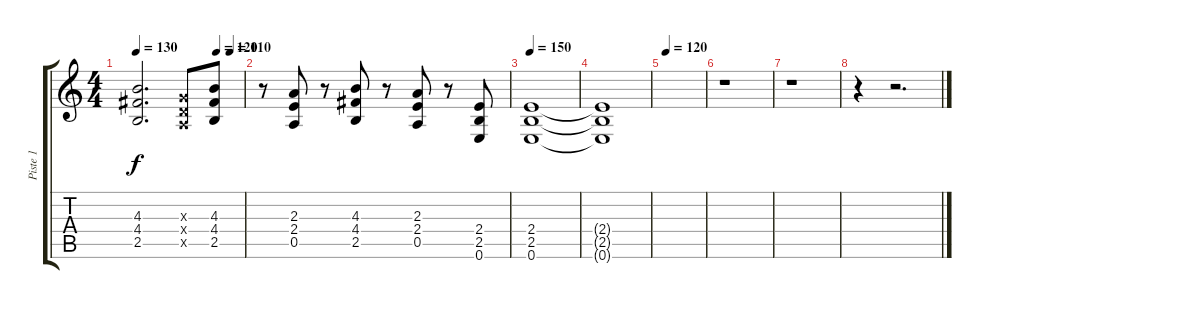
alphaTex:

\track ("Piste 1" "Piste 1") {instrument overdrivenguitar}
\staff {score tabs}
\tuning (E4 B3 G3 D3 A2 E2) {hide}
\ts (4 4)
\tempo 130
\tempo (120 0.75)
\tempo (110 0.875)
\clef g2
\ks c
(4.3 4.4 2.5).2{d dy f} (0.3{x} 0.4{x} 0.5{x}).8 (4.3 4.4 2.5).8 |
r.8 (2.3 2.4 0.5).8 r.8 (4.3 4.4 2.5).8 r.8 (2.3 2.4 0.5).8 r.8 (2.4 2.5 0.6).8 |
\tempo 150
(2.4 2.5 0.6).1{volume 8} |
(2.4{t} 2.5{t} 0.6{t}).1 |
\tempo (120 0.0625)
|
r.1 |
r.1 |
r.4{txt ""} r.2{d}
